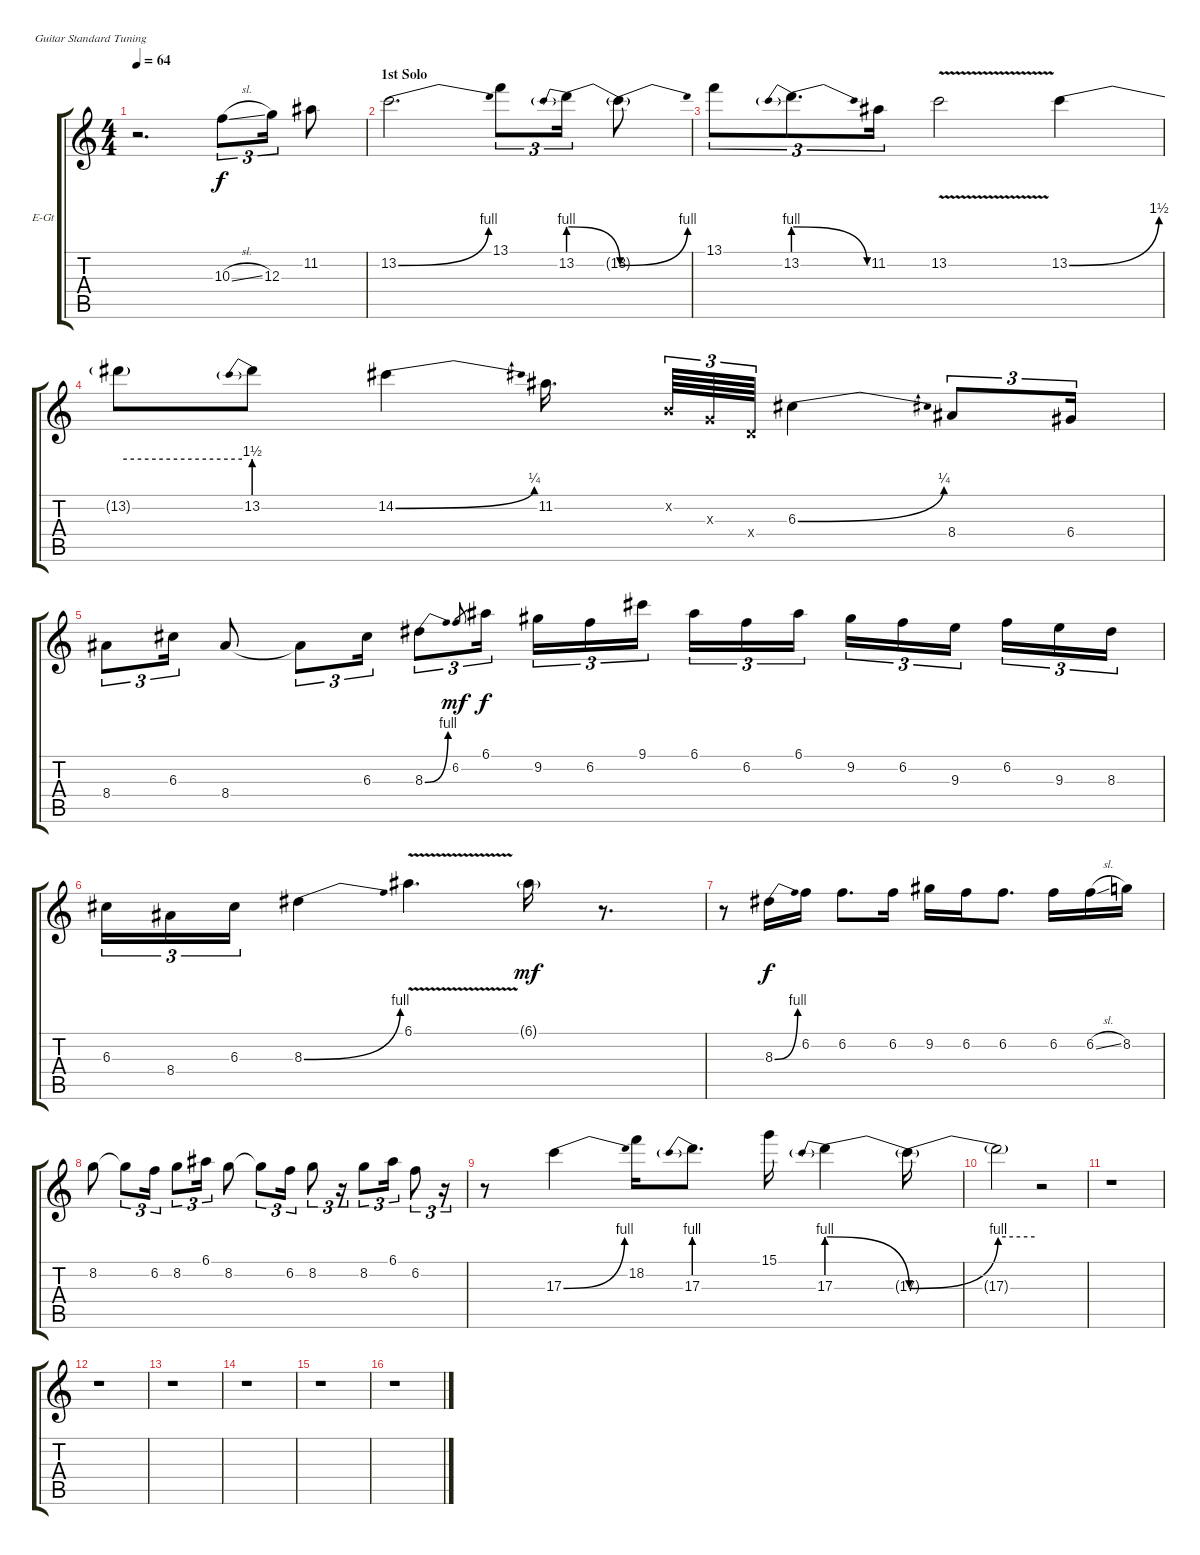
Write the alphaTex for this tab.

\bracketExtendMode groupsimilarinstruments
\firstSystemTrackNameOrientation horizontal
\otherSystemsTrackNameOrientation horizontal
\track ("Guitar 2 - lead" "E-Gt") {instrument distortionguitar}
\staff {score tabs}
\tuning (E4 B3 G3 D3 A2 E2)
\ts (4 4)
\tempo 64
\clef g2
\ks c
r.2{d dy f} 10.3{sl}.8{tu (3 2)} 12.3.16{tu (3 2)} 11.2.8 |
\section ("" "1st Solo")
13.2{be (bend 0 0 60 4)}.2{d} 13.1.8{tu (3 2)} 13.2{be (prebendrelease 0 4 60 0)}.16{tu (3 2)} 13.2{be (bend 0 0 60 4) t}.8 |
13.1.8{tu (3 2)} 13.2{be (prebendrelease 0 4 60 0)}.8{d tu (3 2)} 11.2.16{tu (3 2)} 13.2{v}.2 13.2{be (bend 0 0 60 6)}.4 |
13.2{be (hold 0 6 60 6) t}.8 13.2{be (prebend 0 6 60 6)}.8 14.2{be (bend 0 0 60 1)}.4 11.2.16{d} 0.2{x}.64{tu (3 2)} 0.3{x}.64{tu (3 2)} 0.4{x}.64{tu (3 2)} 6.3{be (bend 0 0 60 1)}.4 8.4.8{tu (3 2)} 6.4.16{tu (3 2)} |
8.4.8{tu (3 2)} 6.3.16{tu (3 2)} 8.4.8 8.4{t}.8{tu (3 2)} 6.3.16{tu (3 2)} 8.3{be (bend 0 0 60 4)}.8{tu (3 2)} 6.2.8{gr dy mf} 6.1.16{tu (3 2) dy f} 9.2.16{tu (3 2)} 6.2.16{tu (3 2)} 9.1.16{tu (3 2)} 6.1.16{tu (3 2)} 6.2.16{tu (3 2)} 6.1.16{tu (3 2)} 9.2.16{tu (3 2)} 6.2.16{tu (3 2)} 9.3.16{tu (3 2)} 6.2.16{tu (3 2)} 9.3.16{tu (3 2)} 8.3.16{tu (3 2)} |
6.3.16{tu (3 2)} 8.4.16{tu (3 2)} 6.3.16{tu (3 2)} 8.3{be (bend 0 0 60 4)}.4 6.1{v}.4{d} 6.1{g}.16{dy mf} r.8{d} |
r.8 8.3{be (bend 0 0 60 4)}.16{dy f} 6.2.16 6.2.8{d} 6.2.16 9.2.16 6.2.16 6.2.8{d} 6.2.16 6.2{sl}.16 8.2.16 |
8.2.8 8.2{t}.8{tu (3 2)} 6.2.16{tu (3 2)} 8.2.8{tu (3 2)} 6.1.16{tu (3 2)} 8.2.8 8.2{t}.8{tu (3 2)} 6.2.16{tu (3 2)} 8.2.8{tu (3 2)} r.16{tu (3 2)} 8.2.8{tu (3 2)} 6.1.16{tu (3 2)} 6.2.8{tu (3 2)} r.16{tu (3 2)} |
r.8 17.3{be (bend 0 0 60 4)}.4 18.2.16 17.3{be (prebend 0 4 60 4)}.8{d} 15.1.16 17.3{be (prebendrelease 0 4 60 0)}.4 17.3{be (bend 0 0 60 4) t}.16 |
17.3{be (hold 0 4 60 4) t}.2 r.2 |
r.1 |
r.1 |
r.1 |
r.1 |
r.1 |
r.1
